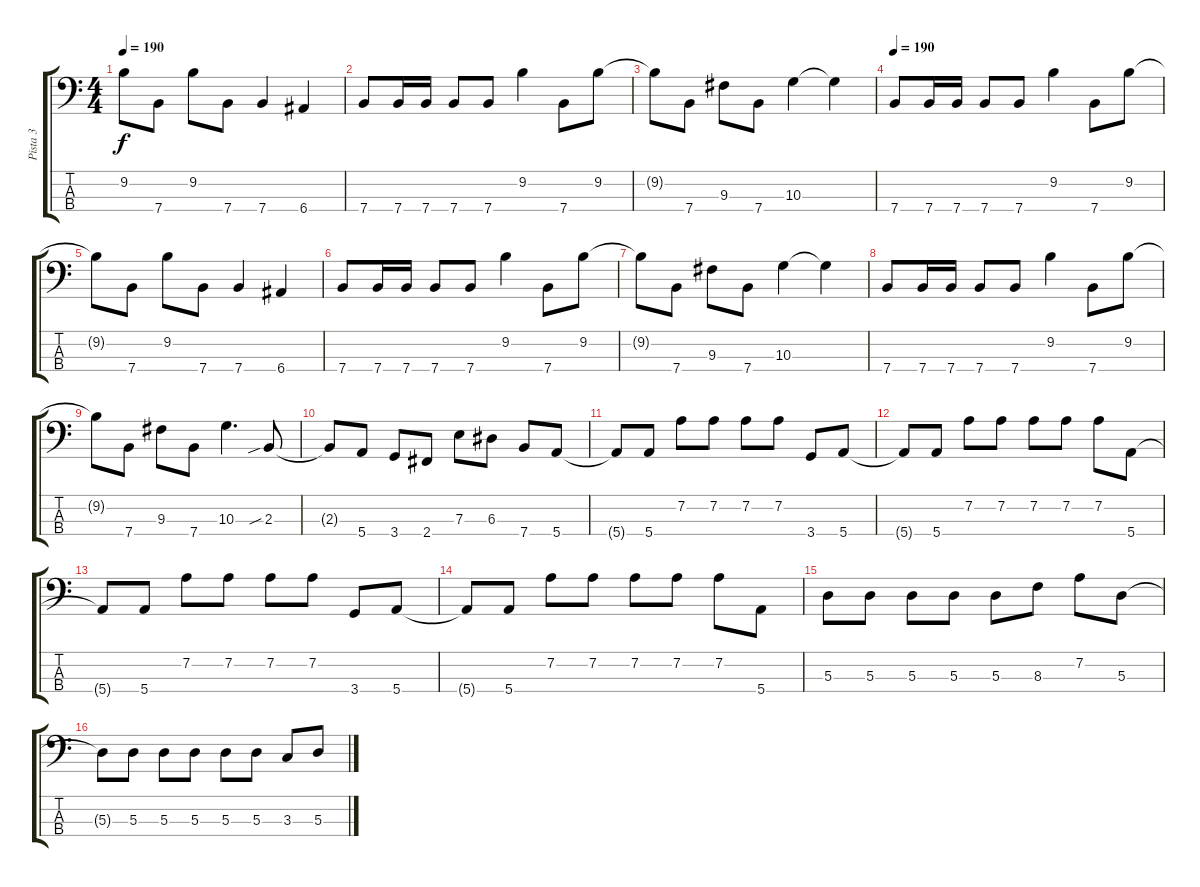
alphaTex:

\track ("Pista 3" "Pista 3") {instrument electricbassfinger}
\staff {score tabs}
\tuning (G2 D2 A1 E1) {hide}
\ts (4 4)
\tempo 190
\clef f4
\ks c
9.2{t}.8{dy f} 7.4.8 9.2.8 7.4.8 7.4.4 6.4.4 |
7.4.8 7.4.16 7.4.16 7.4.8 7.4.8 9.2.4 7.4.8 9.2.8 |
9.2{t}.8 7.4.8 9.3.8 7.4.8 10.3.4 10.3{t}.4 |
\tempo 190
7.4.8 7.4.16 7.4.16 7.4.8 7.4.8 9.2.4 7.4.8 9.2.8 |
9.2{t}.8 7.4.8 9.2.8 7.4.8 7.4.4 6.4.4 |
7.4.8 7.4.16 7.4.16 7.4.8 7.4.8 9.2.4 7.4.8 9.2.8 |
9.2{t}.8 7.4.8 9.3.8 7.4.8 10.3.4 10.3{t}.4 |
7.4.8 7.4.16 7.4.16 7.4.8 7.4.8 9.2.4 7.4.8 9.2.8 |
9.2{t}.8 7.4.8 9.3.8 7.4.8 10.3.4{d} 2.3{sib}.8 |
2.3{t}.8 5.4.8 3.4.8 2.4.8 7.3.8 6.3.8 7.4.8 5.4.8 |
5.4{t}.8 5.4.8 7.2.8 7.2.8 7.2.8 7.2.8 3.4.8 5.4.8 |
5.4{t}.8 5.4.8 7.2.8 7.2.8 7.2.8 7.2.8 7.2.8 5.4.8 |
5.4{t}.8 5.4.8 7.2.8 7.2.8 7.2.8 7.2.8 3.4.8 5.4.8 |
5.4{t}.8 5.4.8 7.2.8 7.2.8 7.2.8 7.2.8 7.2.8 5.4.8 |
5.3.8 5.3.8 5.3.8 5.3.8 5.3.8 8.3.8 7.2.8 5.3.8 |
5.3{t}.8 5.3.8 5.3.8 5.3.8 5.3.8 5.3.8 3.3.8 5.3.8
